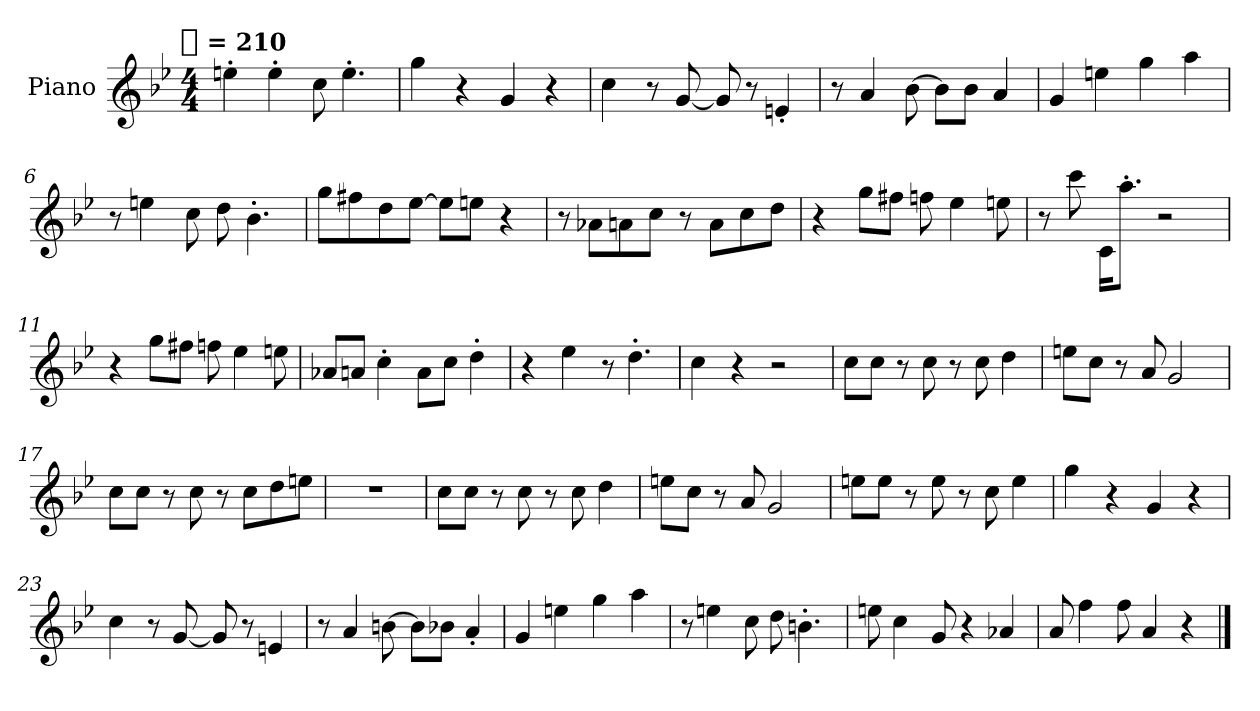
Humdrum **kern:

**kern
*part1
*staff1
*I"Piano
*I'Pno.
*clefG2
*k[b-e-]
!!LO:TX:omd:t=[quarter] = 210
*M4/4
*MM210
=1
4een'
4ee'
8cc
4.ee'
=2
4gg
4r
4g
4r
=3
4cc
8r
[8g
8g]
8r
4en'
=4
8r
4a
[8b-
8b-L]
8b-J
4a
=5
4g
4een
4gg
4aa
=6
8r
4een
8cc
8dd
4.b-'
!!LO:LB:g=z
=7
8ggL
8ff#X
8dd
[8ee-J
8ee-L]
8eenJ
4r
=8
8r
8a-XL
8an
8ccJ
8r
8aL
8cc
8ddJ
=9
4r
8ggL
8ff#XJ
8ffn
4ee-
8een
=10
8r
8ccc
16cKL
8.aa'J
2r
!!LO:LB:g=z
=11
4r
8ggL
8ff#XJ
8ffn
4ee-
8een
=12
8a-XL
8anJ
4cc'
8aL
8ccJ
4dd'
=13
4r
4ee-
8r
4.dd'
=14
4cc
4r
2r
=15
8ccL
8ccJ
8r
8cc
8r
8cc
4dd
=16
8eenL
8ccJ
8r
8a
2g
!!LO:LB:g=z
=17
8ccL
8ccJ
8r
8cc
8r
8ccL
8dd
8eenJ
=18
1r
=19
8ccL
8ccJ
8r
8cc
8r
8cc
4dd
=20
8eenL
8ccJ
8r
8a
2g
=21
8eenL
8eeJ
8r
8ee
8r
8cc
4ee
=22
4gg
4r
4g
4r
!!LO:LB:g=z
=23
4cc
8r
[8g
8g]
8r
4en
=24
8r
4a
[8bn
8bL]
8b-XJ
4a'
=25
4g
4een
4gg
4aa
=26
8r
4een
8cc
8dd
4.bn'
=27
8een
4cc
8g
4r
4a-X
=28
8a
4ff
8ff
4a
4r
==
*-
